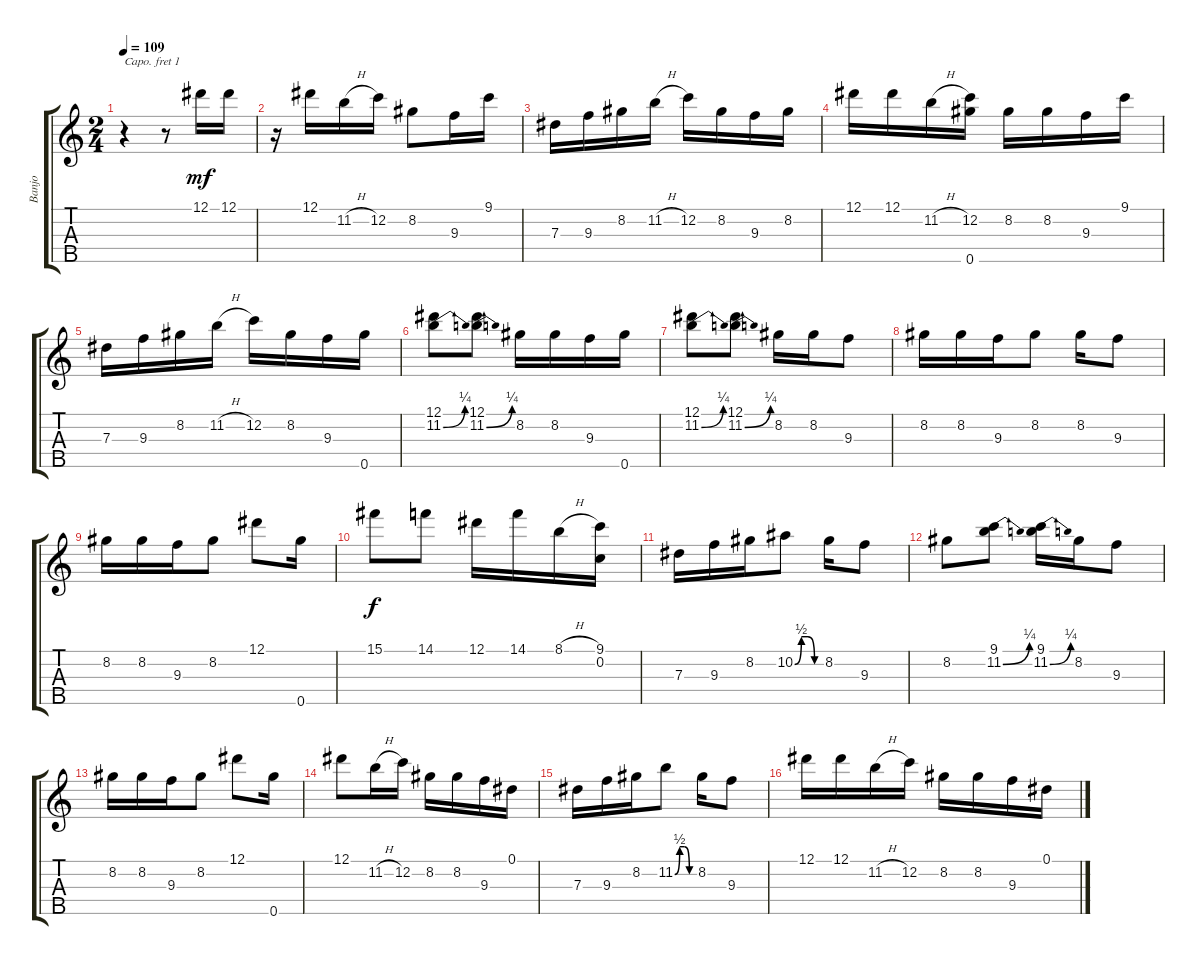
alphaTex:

\track ("Banjo" "Banjo") {instrument banjo}
\staff {score tabs}
\capo 1
\tuning (D4 B3 G3 D3 G4) {hide}
\displaytranspose 12
\ts (2 4)
\tempo 109
\clef g2
\ks c
r.4{dy mf instrument banjo} r.8 12.1.16 12.1.16 |
r.16 12.1.16 11.2{h}.16 12.2.16 8.2.8 9.3.16 9.1.16 |
7.3.16 9.3.16 8.2.16 11.2{h}.16 12.2.16 8.2.16 9.3.16 8.2.16 |
12.1.16 12.1.16 11.2{h}.16 (12.2 0.5).16 8.2.16 8.2.16 9.3.16 9.1.16 |
7.3.16 9.3.16 8.2.16 11.2{h}.16 12.2.16 8.2.16 9.3.16 0.5.16 |
(12.1 11.2{be (bend 0 0 60 1)}).8 (12.1 11.2{be (bend 0 0 60 1)}).8 8.2.16 8.2.16 9.3.16 0.5.16 |
(12.1 11.2{be (bend 0 0 60 1)}).8 (12.1 11.2{be (bend 0 0 60 1)}).8 8.2.16 8.2.16 9.3.8 |
8.2.16 8.2.16 9.3.16 8.2.8 8.2.16 9.3.8 |
8.2.16 8.2.16 9.3.16 8.2.8 12.1.8 0.5.16 |
15.1.8{dy f} 14.1.8 12.1.16 14.1.16 8.1{h}.16 (9.1 0.2).16 |
7.3.16 9.3.16 8.2.16 10.2{be (custom 0 0 15 2 30 2 45 0 60 0)}.8 8.2.16 9.3.8 |
8.2.8 (9.1 11.2{be (bend 0 0 60 1)}).8 (9.1 11.2{be (bend 0 0 60 1)}).16 8.2.16 9.3.8 |
8.2.16 8.2.16 9.3.16 8.2.8 12.1.8 0.5.16 |
12.1.8 11.2{h}.16 12.2.16 8.2.16 8.2.16 9.3.16 0.1.16 |
7.3.16 9.3.16 8.2.16 11.2{be (custom 0 0 15 2 30 2 45 0 60 0)}.8 8.2.16 9.3.8 |
12.1.16 12.1.16 11.2{h}.16 12.2.16 8.2.16 8.2.16 9.3.16 0.1.16
